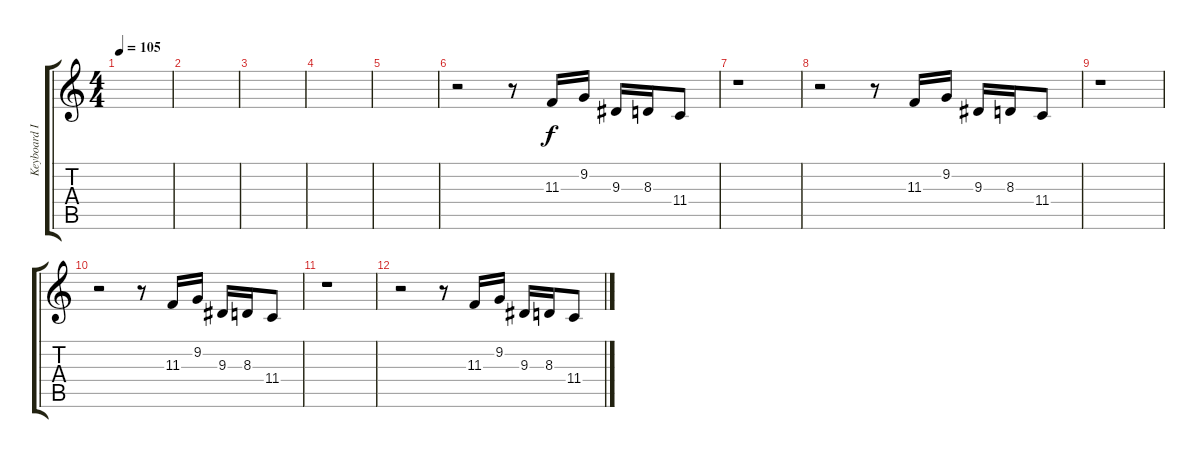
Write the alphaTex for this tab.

\track ("Keyboard I" "Keyboard I") {instrument lead1square}
\staff {score tabs}
\tuning (Eb4 Bb3 Gb3 Db3 Ab2 Eb2) {hide}
\ts (4 4)
\tempo 105
\clef g2
\ks c
|
|
|
|
|
r.2 r.8 11.3.16{volume 13 instrument vibraphone} 9.2.16 9.3.16 8.3.16 11.4.8 |
r.1 |
r.2 r.8 11.3.16{volume 13 instrument vibraphone} 9.2.16 9.3.16 8.3.16 11.4.8 |
r.1 |
r.2 r.8 11.3.16{volume 13 instrument vibraphone} 9.2.16 9.3.16 8.3.16 11.4.8 |
r.1 |
r.2 r.8 11.3.16{volume 13 instrument vibraphone} 9.2.16 9.3.16 8.3.16 11.4.8
